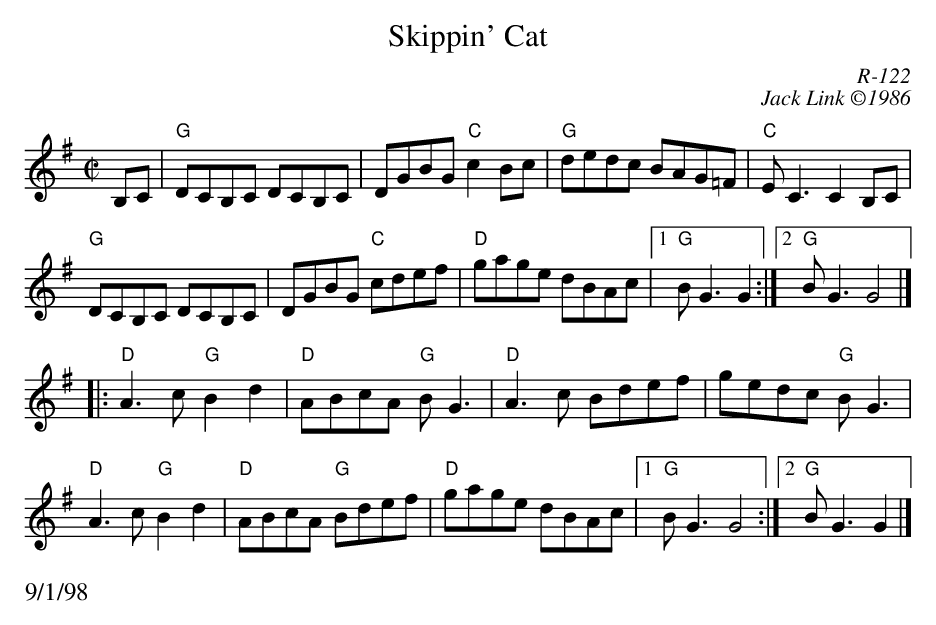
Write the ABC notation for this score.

X:1
T: Skippin' Cat
C: R-122
C: Jack Link \2511986
M: C|
K: G
B,C| "G"DCB,C DCB,C| DGBG "C"c2 Bc| "G"dedc BAG=F| "C"EC3 C2B,C|
     "G"DCB,C DCB,C| DGBG "C"cdef| "D"gage dBAc |1 "G"BG3 G2 :|2 "G"BG3 G4|]
|:\
"D"A3c "G"B2d2| "D"ABcA "G"BG3| "D"A3c Bdef| gedc "G"BG3|
"D"A3c "G"B2d2| "D"ABcA "G"Bdef| "D"gage dBAc |1 "G"BG3 G4 :|2 "G"BG3 G2|]
